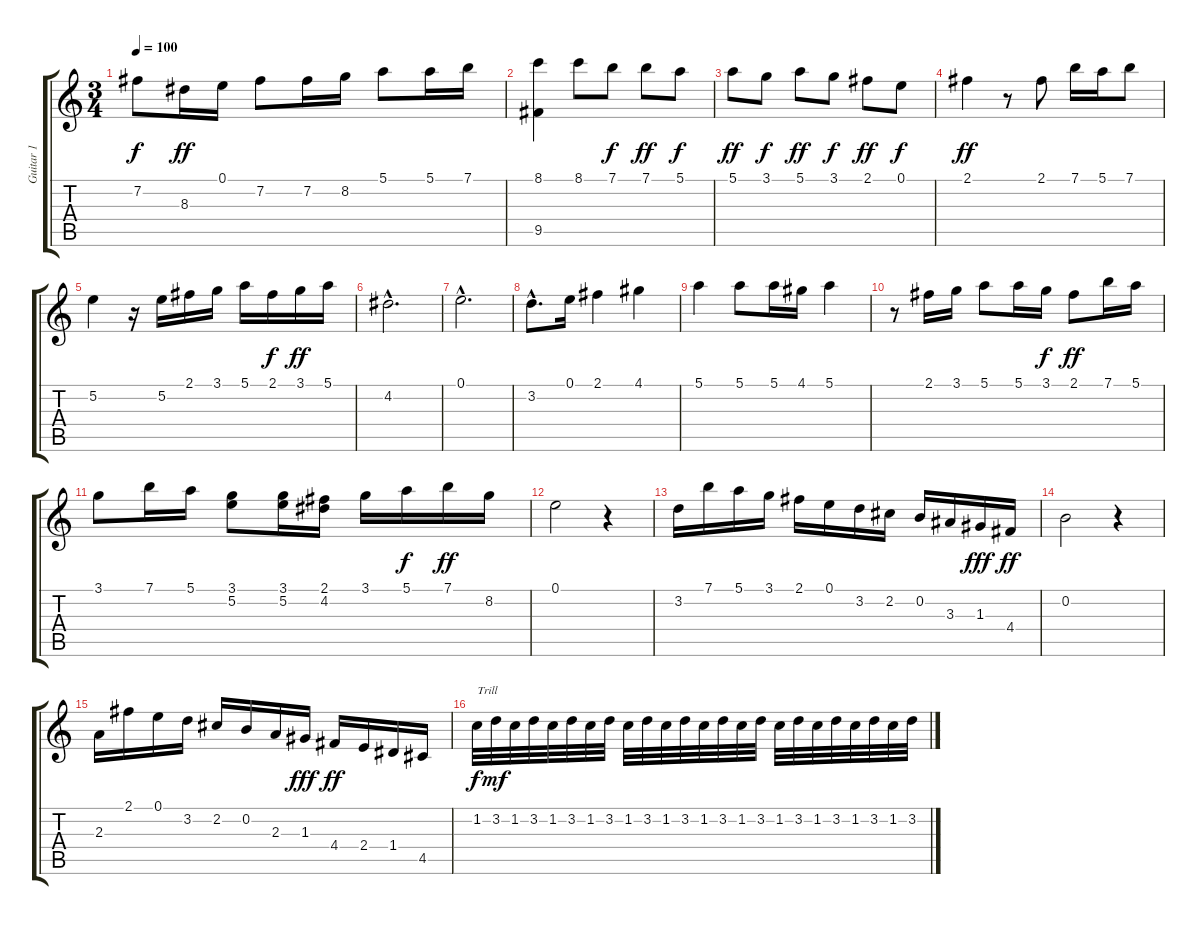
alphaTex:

\track ("Guitar 1" "Guitar 1") {instrument acousticguitarnylon}
\staff {score tabs}
\tuning (E4 B3 G3 D3 A2 E2) {hide}
\ts (3 4)
\tempo 100
\clef g2
\ks c
7.2{t}.8{dy f} 8.3.16{dy ff} 0.1.16 7.2.8 7.2.16 8.2.16 5.1.8 5.1.16 7.1.16 |
(8.1 9.5).4 8.1.8 7.1.8{dy f} 7.1.8{dy ff} 5.1.8{dy f} |
5.1.8{dy ff} 3.1.8{dy f} 5.1.8{dy ff} 3.1.8{dy f} 2.1.8{dy ff} 0.1.8{dy f} |
2.1.4{dy ff} r.8 2.1.8 7.1.16 5.1.16 7.1.8 |
5.2.4 r.16 5.2.16 2.1.16 3.1.16 5.1.16 2.1.16{dy f} 3.1.16{dy ff} 5.1.16 |
4.2{hac}.2{d} |
0.1{hac}.2{d} |
3.2{hac}.8{d} 0.1.16 2.1.4 4.1.4 |
5.1.4 5.1.8 5.1.16 4.1.16 5.1.4 |
r.8 2.1.16 3.1.16 5.1.8 5.1.16 3.1.16{dy f} 2.1.8{dy ff} 7.1.16 5.1.16 |
3.1.8 7.1.16 5.1.16 (3.1 5.2).8 (3.1 5.2).16 (2.1 4.2).16 3.1.16 5.1.16{dy f} 7.1.16{dy ff} 8.2.16 |
0.1.2 r.4 |
3.2.16 7.1.16 5.1.16 3.1.16 2.1.16 0.1.16 3.2.16 2.2.16 0.2.16 3.3.16 1.3.16{dy fff} 4.4.16{dy ff} |
0.2.2 r.4 |
2.3.16 2.1.16 0.1.16 3.2.16 2.2.16 0.2.16 2.3.16 1.3.16{dy fff} 4.4.16{dy ff} 2.4.16 1.4.16 4.5.16 |
1.2.32{txt "Trill" dy f} 3.2.32{dy mf} 1.2.32 3.2.32 1.2.32 3.2.32 1.2.32 3.2.32 1.2.32 3.2.32 1.2.32 3.2.32 1.2.32 3.2.32 1.2.32 3.2.32 1.2.32 3.2.32 1.2.32 3.2.32 1.2.32 3.2.32 1.2.32 3.2.32
